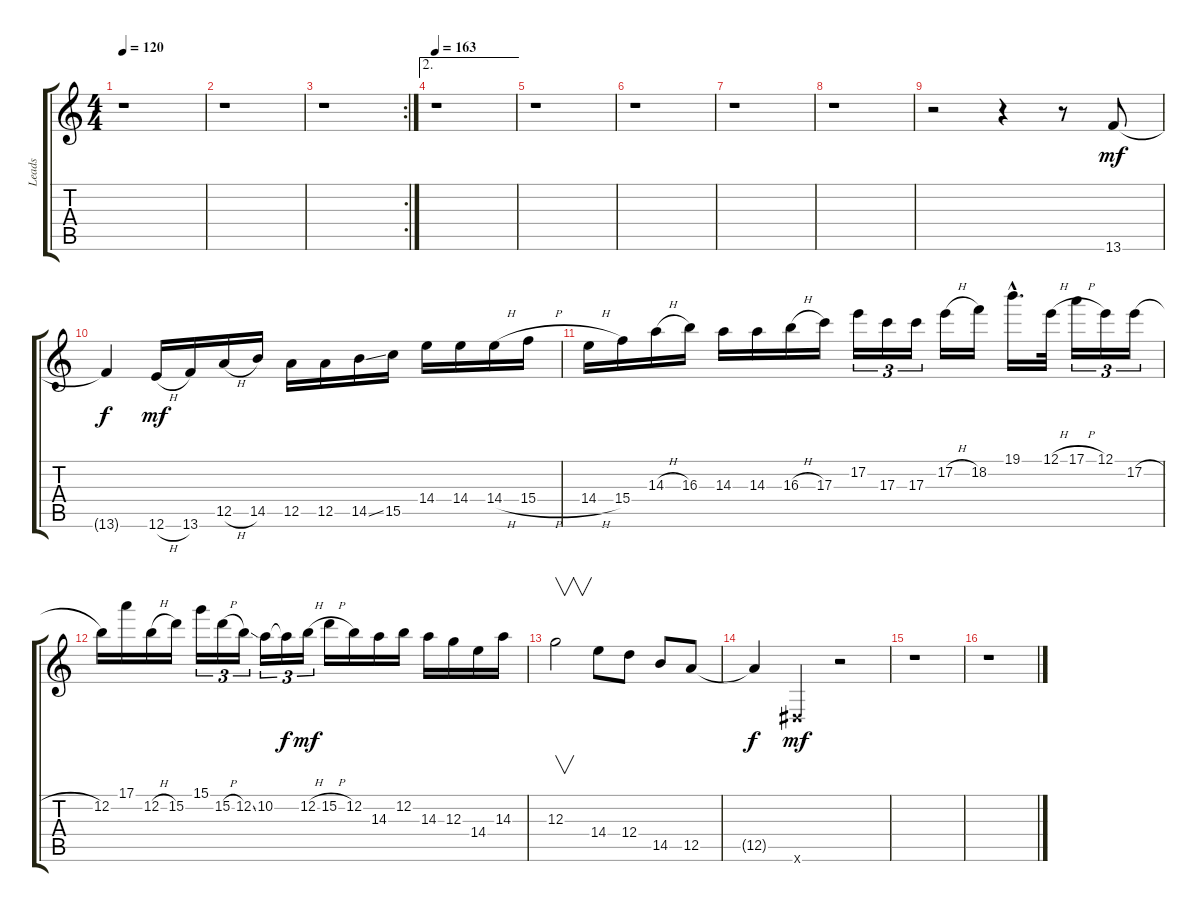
\track ("Leads" "Leads") {instrument distortionguitar}
\staff {score tabs}
\tuning (E4 B3 G3 D3 A2 E2) {hide}
\ts (4 4)
\tempo 120
\clef g2
\ks c
r.1{dy mf} |
r.1 |
\rc 2
r.1 |
\ae 2
\tempo 163
r.1 |
r.1 |
r.1 |
r.1 |
r.1 |
r.2 r.4 r.8 13.6.8 |
13.6{t}.4{dy f} 12.6{h}.16{dy mf} 13.6.16 12.5{h}.16 14.5.16 12.5.16 12.5.16 14.5{ss}.16 15.5.16 14.4.16 14.4.16 14.4{h}.16 15.4{h}.16 |
14.4{h}.16 15.4.16 14.3{h}.16 16.3.16 14.3.16 14.3.16 16.3{h}.16 17.3.16 17.2.16{tu (3 2)} 17.3.16{tu (3 2)} 17.3.16{tu (3 2)} 17.2{h}.16 18.2.16 19.1{hac}.16{d} 12.1{h}.32 17.1{h}.16{tu (3 2)} 12.1.16{tu (3 2)} 17.2{h}.16{tu (3 2)} |
12.2.16 17.1.16 12.2{h}.16 15.2.16 15.1.16{tu (3 2)} 15.2{h}.16{tu (3 2)} 12.2{ss}.16{tu (3 2)} 10.2.16{tu (3 2)} 10.2{t}.16{tu (3 2) dy f} 12.2{h}.16{tu (3 2) dy mf} 15.2{h}.16 12.2.16 14.3.16 12.2.16 14.3.16 12.3.16 14.4.16 14.3.16 |
12.3.2{v} 14.4.8 12.4.8 14.5.8 12.5.8 |
12.5{t}.4{dy f} -1.6{x}.4{dy mf} r.2 |
r.1 |
r.1
